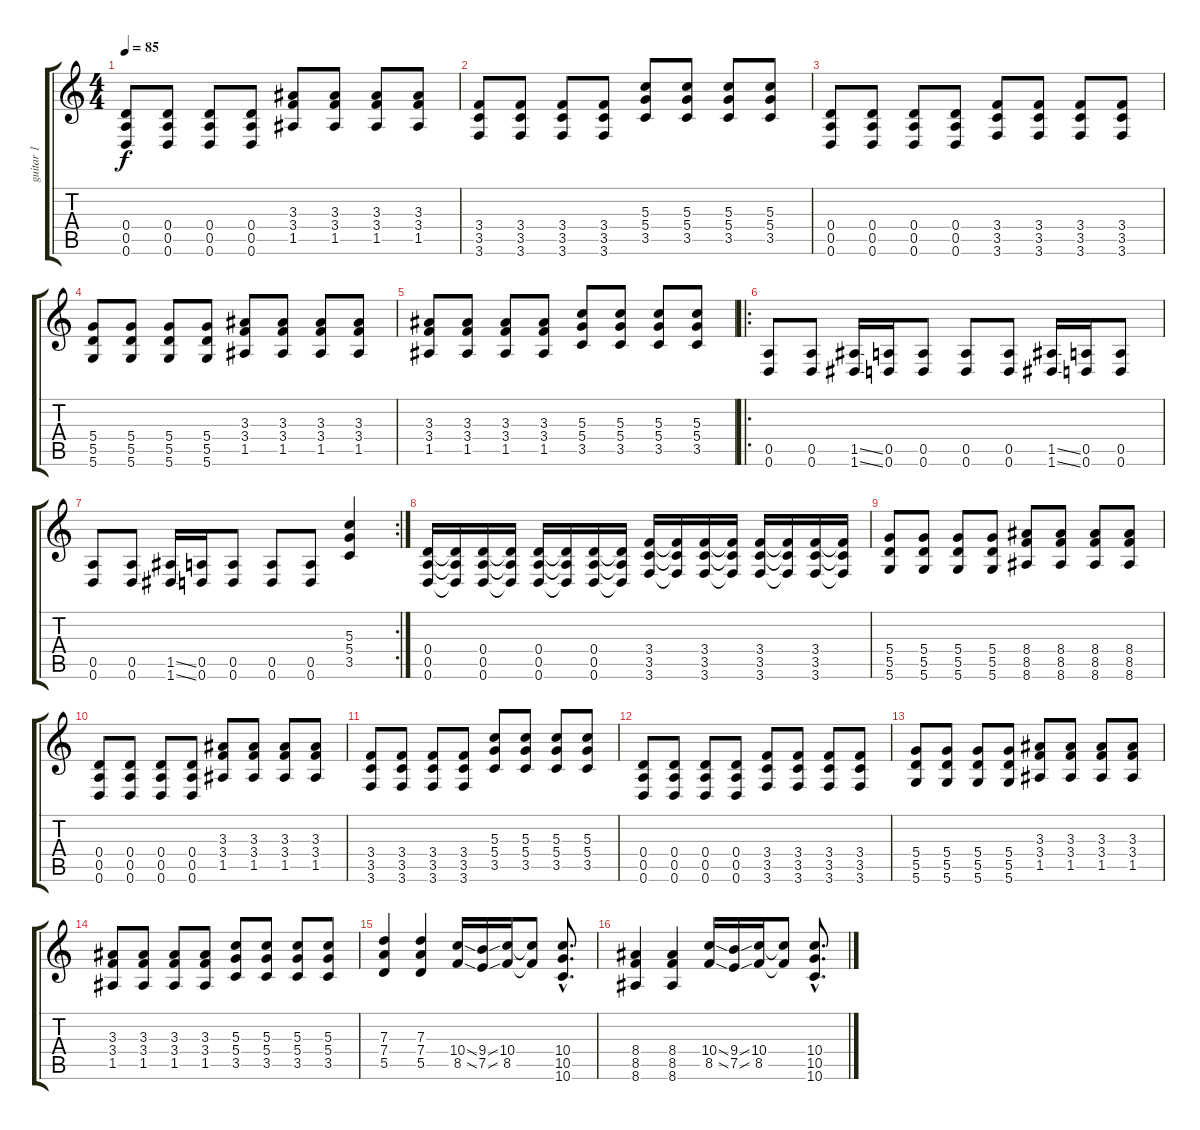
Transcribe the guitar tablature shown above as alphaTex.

\track ("guitar 1" "guitar 1") {instrument distortionguitar}
\staff {score tabs}
\tuning (E4 B3 G3 D3 A2 D2) {hide}
\ts (4 4)
\tempo 85
\clef g2
\ks c
(0.4 0.5 0.6).8{dy f} (0.4 0.5 0.6).8 (0.4 0.5 0.6).8 (0.4 0.5 0.6).8 (3.3 3.4 1.5).8 (3.3 3.4 1.5).8 (3.3 3.4 1.5).8 (3.3 3.4 1.5).8 |
(3.4 3.5 3.6).8 (3.4 3.5 3.6).8 (3.4 3.5 3.6).8 (3.4 3.5 3.6).8 (5.3 5.4 3.5).8 (5.3 5.4 3.5).8 (5.3 5.4 3.5).8 (5.3 5.4 3.5).8 |
(0.4 0.5 0.6).8 (0.4 0.5 0.6).8 (0.4 0.5 0.6).8 (0.4 0.5 0.6).8 (3.4 3.5 3.6).8 (3.4 3.5 3.6).8 (3.4 3.5 3.6).8 (3.4 3.5 3.6).8 |
(5.4 5.5 5.6).8 (5.4 5.5 5.6).8 (5.4 5.5 5.6).8 (5.4 5.5 5.6).8 (3.3 3.4 1.5).8 (3.3 3.4 1.5).8 (3.3 3.4 1.5).8 (3.3 3.4 1.5).8 |
(3.3 3.4 1.5).8 (3.3 3.4 1.5).8 (3.3 3.4 1.5).8 (3.3 3.4 1.5).8 (5.3 5.4 3.5).8 (5.3 5.4 3.5).8 (5.3 5.4 3.5).8 (5.3 5.4 3.5).8 |
\ro
(0.5 0.6).8 (0.5 0.6).8 (1.5{ss} 1.6{ss}).16 (0.5 0.6).16 (0.5 0.6).8 (0.5 0.6).8 (0.5 0.6).8 (1.5{ss} 1.6{ss}).16 (0.5 0.6).16 (0.5 0.6).8 |
\rc 2
(0.5 0.6).8 (0.5 0.6).8 (1.5{ss} 1.6{ss}).16 (0.5 0.6).16 (0.5 0.6).8 (0.5 0.6).8 (0.5 0.6).8 (5.3 5.4 3.5).4 |
(0.4 0.5 0.6).16 (0.4{t} 0.5{t} 0.6{t}).16 (0.4 0.5 0.6).16 (0.4{t} 0.5{t} 0.6{t}).16 (0.4 0.5 0.6).16 (0.4{t} 0.5{t} 0.6{t}).16 (0.4 0.5 0.6).16 (0.4{t} 0.5{t} 0.6{t}).16 (3.4 3.5 3.6).16 (3.4{t} 3.5{t} 3.6{t}).16 (3.4 3.5 3.6).16 (3.4{t} 3.5{t} 3.6{t}).16 (3.4 3.5 3.6).16 (3.4{t} 3.5{t} 3.6{t}).16 (3.4 3.5 3.6).16 (3.4{t} 3.5{t} 3.6{t}).16 |
(5.4 5.5 5.6).8 (5.4 5.5 5.6).8 (5.4 5.5 5.6).8 (5.4 5.5 5.6).8 (8.4 8.5 8.6).8 (8.4 8.5 8.6).8 (8.4 8.5 8.6).8 (8.4 8.5 8.6).8 |
(0.4 0.5 0.6).8 (0.4 0.5 0.6).8 (0.4 0.5 0.6).8 (0.4 0.5 0.6).8 (3.3 3.4 1.5).8 (3.3 3.4 1.5).8 (3.3 3.4 1.5).8 (3.3 3.4 1.5).8 |
(3.4 3.5 3.6).8 (3.4 3.5 3.6).8 (3.4 3.5 3.6).8 (3.4 3.5 3.6).8 (5.3 5.4 3.5).8 (5.3 5.4 3.5).8 (5.3 5.4 3.5).8 (5.3 5.4 3.5).8 |
(0.4 0.5 0.6).8 (0.4 0.5 0.6).8 (0.4 0.5 0.6).8 (0.4 0.5 0.6).8 (3.4 3.5 3.6).8 (3.4 3.5 3.6).8 (3.4 3.5 3.6).8 (3.4 3.5 3.6).8 |
(5.4 5.5 5.6).8 (5.4 5.5 5.6).8 (5.4 5.5 5.6).8 (5.4 5.5 5.6).8 (3.3 3.4 1.5).8 (3.3 3.4 1.5).8 (3.3 3.4 1.5).8 (3.3 3.4 1.5).8 |
(3.3 3.4 1.5).8 (3.3 3.4 1.5).8 (3.3 3.4 1.5).8 (3.3 3.4 1.5).8 (5.3 5.4 3.5).8 (5.3 5.4 3.5).8 (5.3 5.4 3.5).8 (5.3 5.4 3.5).8 |
(7.3 7.4 5.5).4 (7.3 7.4 5.5).4 (10.4{ss} 8.5{ss}).16 (9.4{ss} 7.5{ss}).16 (10.4 8.5).16 (10.4{t} 8.5{t}).8 (10.4{hac} 10.5{hac} 10.6{hac}).8{d} |
(8.4 8.5 8.6).4 (8.4 8.5 8.6).4 (10.4{ss} 8.5{ss}).16 (9.4{ss} 7.5{ss}).16 (10.4 8.5).16 (10.4{t} 8.5{t}).8 (10.4{hac} 10.5{hac} 10.6{hac}).8{d}
